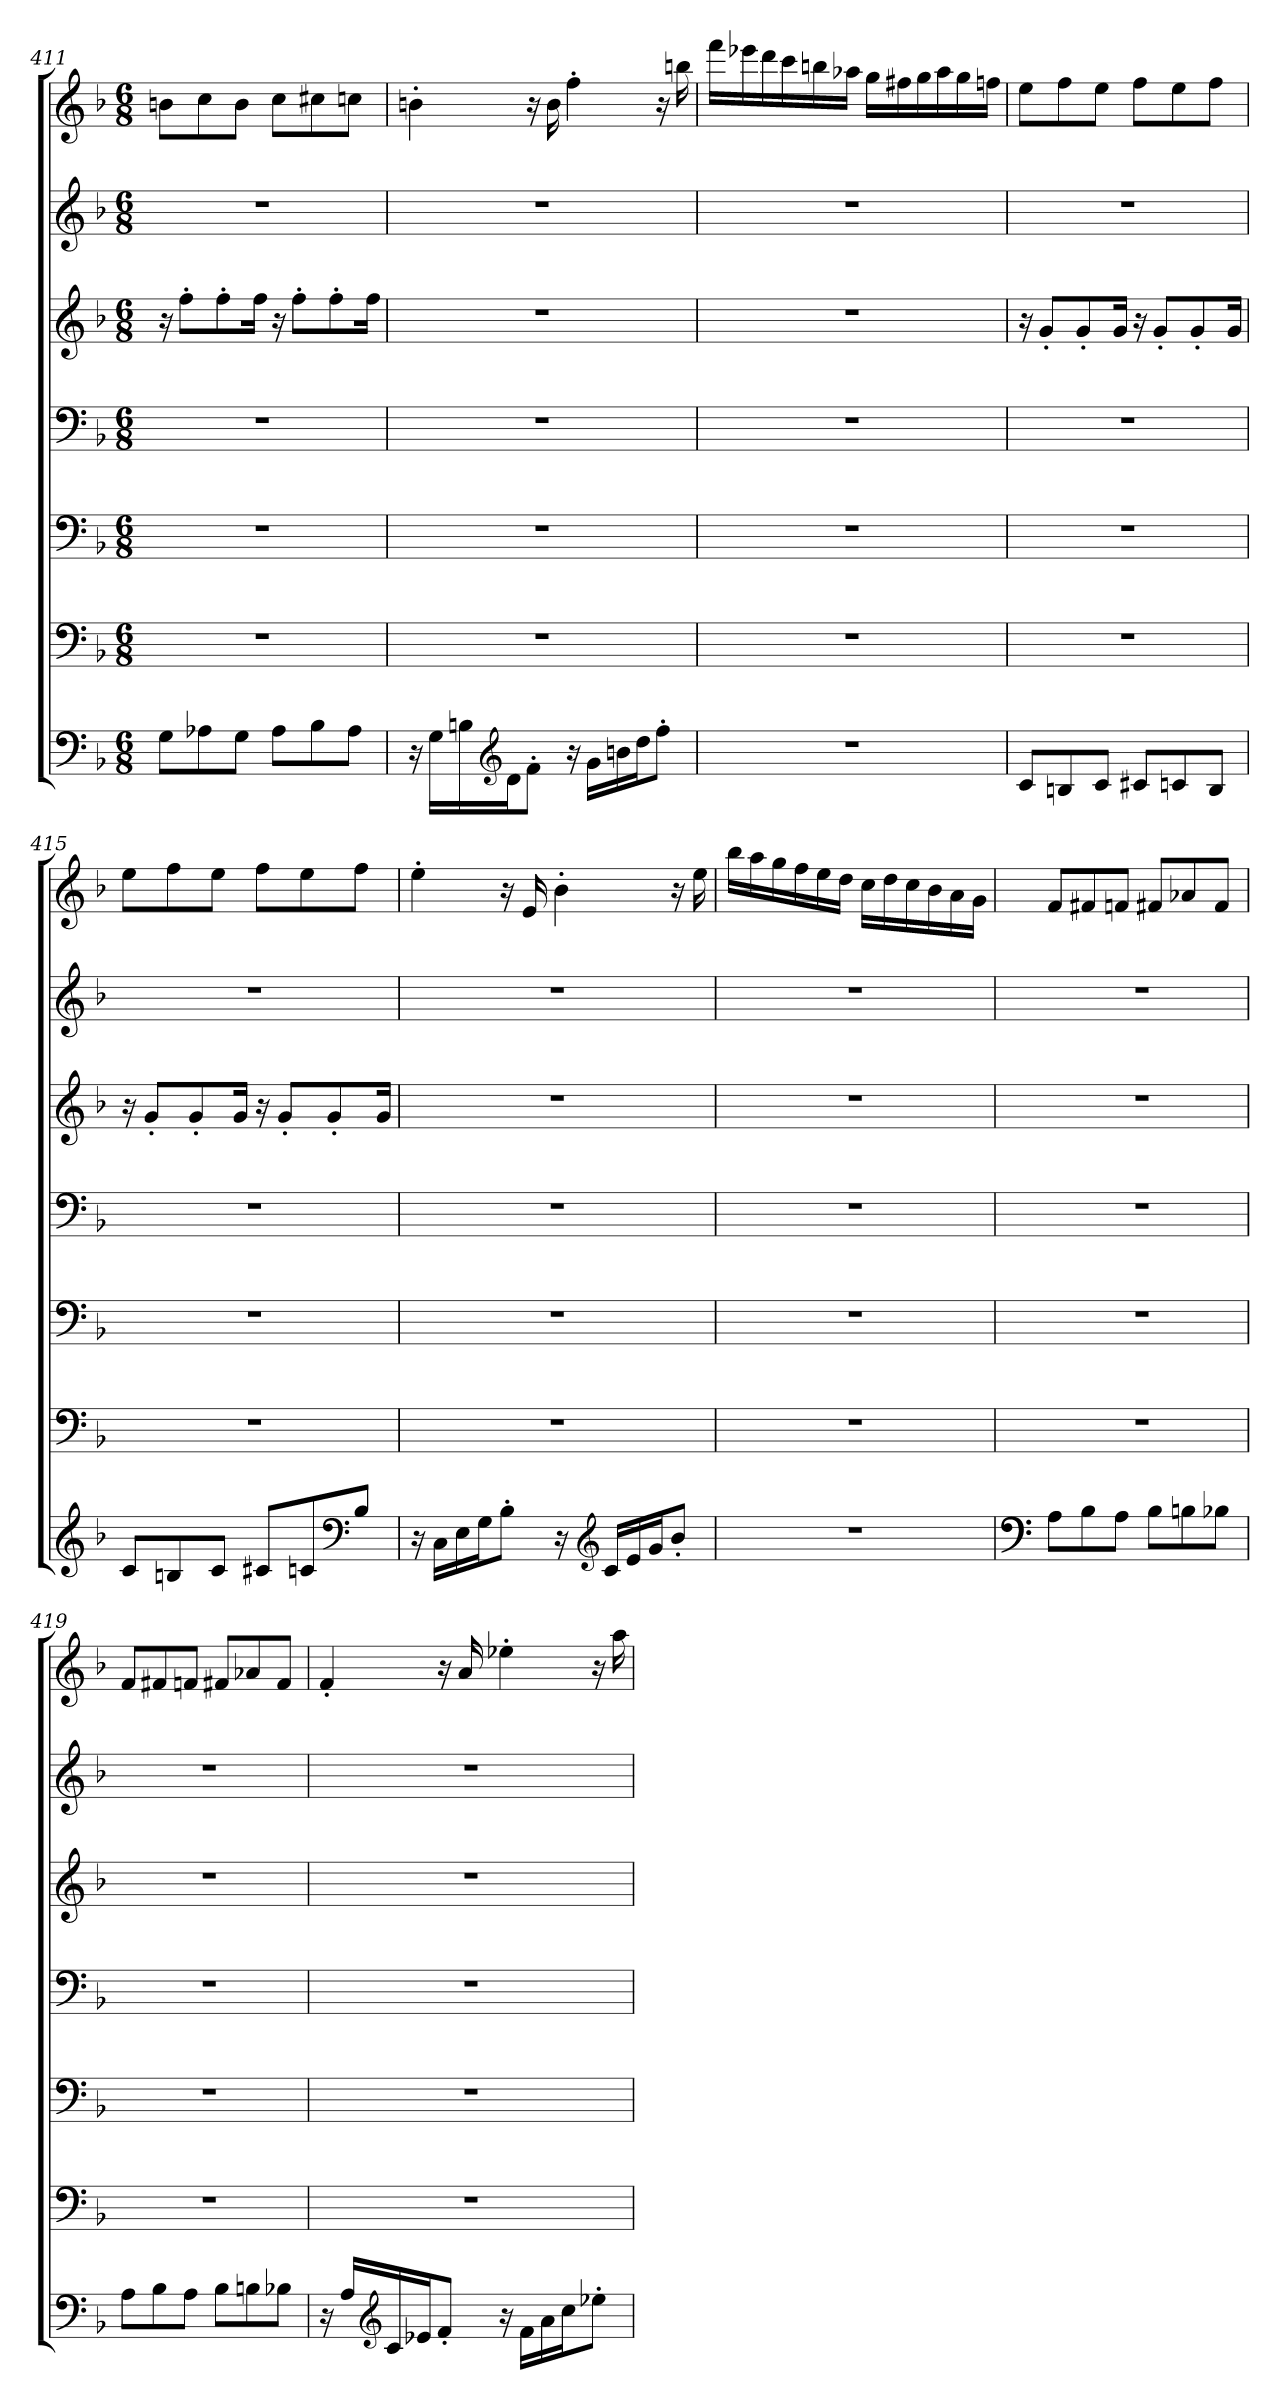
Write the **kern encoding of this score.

**kern	**kern	**kern	**kern	**kern	**kern	**kern
*part5	*part4	*part4	*part3	*part3	*part2	*part1
*staff7	*staff6	*staff5	*staff4	*staff3	*staff2	*staff1
!!LO:PB:g=z
*clefF4	*clefF4	*clefF4	*clefF4	*clefG2	*clefG2	*clefG2
*k[b-]	*k[b-]	*k[b-]	*k[b-]	*k[b-]	*k[b-]	*k[b-]
*M6/8	*M6/8	*M6/8	*M6/8	*M6/8	*M6/8	*M6/8
=411	=411	=411	=411	=411	=411	=411
8G\L	2.r	2.r	2.r	16r	2.r	8bn\L
.	.	.	.	8ff'\L	.	.
8A-X\	.	.	.	.	.	8cc\
.	.	.	.	8ff'\	.	.
8G\J	.	.	.	.	.	8b\J
.	.	.	.	16ff\Jk	.	.
8A-\L	.	.	.	16r	.	8cc\L
.	.	.	.	8ff'\L	.	.
8B-\	.	.	.	.	.	8cc#X\
.	.	.	.	8ff'\	.	.
8A-\J	.	.	.	.	.	8ccn\J
.	.	.	.	16ff\Jk	.	.
=412	=412	=412	=412	=412	=412	=412
16r	2.r	2.r	2.r	2.r	2.r	4bn'\
16G\LL	.	.	.	.	.	.
16Bn\	.	.	.	.	.	.
*clefG2	*	*	*	*	*	*
16d\J	.	.	.	.	.	.
8f'\J	.	.	.	.	.	16r
.	.	.	.	.	.	16b\
*	*	*	*	*	*	*MM158
16r	.	.	.	.	.	4ff'\
16g\LL	.	.	.	.	.	.
16bn\	.	.	.	.	.	.
16dd\J	.	.	.	.	.	.
8ff'\J	.	.	.	.	.	16r
.	.	.	.	.	.	16bbn\
=413	=413	=413	=413	=413	=413	=413
*	*	*	*	*	*	*MM159
2.r	2.r	2.r	2.r	2.r	2.r	16fff\LL
.	.	.	.	.	.	16eee-X\
.	.	.	.	.	.	16ddd\
.	.	.	.	.	.	16ccc\
.	.	.	.	.	.	16bbn\
.	.	.	.	.	.	16aa-X\JJ
.	.	.	.	.	.	16gg\LL
.	.	.	.	.	.	16ff#X\
.	.	.	.	.	.	16gg\
.	.	.	.	.	.	16aa-\
.	.	.	.	.	.	16gg\
.	.	.	.	.	.	16ffn\JJ
!!LO:PB:g=z
=414	=414	=414	=414	=414	=414	=414
8c/L	2.r	2.r	2.r	16r	2.r	8ee\L
.	.	.	.	8g'/L	.	.
8Bn/	.	.	.	.	.	8ff\
.	.	.	.	8g'/	.	.
8c/J	.	.	.	.	.	8ee\J
.	.	.	.	16g/Jk	.	.
8c#X/L	.	.	.	16r	.	8ff\L
.	.	.	.	8g'/L	.	.
8cn/	.	.	.	.	.	8ee\
.	.	.	.	8g'/	.	.
8B/J	.	.	.	.	.	8ff\J
.	.	.	.	16g/Jk	.	.
=415	=415	=415	=415	=415	=415	=415
8c/L	2.r	2.r	2.r	16r	2.r	8ee\L
.	.	.	.	8g'/L	.	.
8Bn/	.	.	.	.	.	8ff\
.	.	.	.	8g'/	.	.
8c/J	.	.	.	.	.	8ee\J
.	.	.	.	16g/Jk	.	.
8c#X/L	.	.	.	16r	.	8ff\L
.	.	.	.	8g'/L	.	.
8cn/	.	.	.	.	.	8ee\
.	.	.	.	8g'/	.	.
*clefF4	*	*	*	*	*	*
8B/J	.	.	.	.	.	8ff\J
.	.	.	.	16g/Jk	.	.
=416	=416	=416	=416	=416	=416	=416
16r	2.r	2.r	2.r	2.r	2.r	4ee'\
16C\LL	.	.	.	.	.	.
16E\	.	.	.	.	.	.
16G\J	.	.	.	.	.	.
8B-'\J	.	.	.	.	.	16r
.	.	.	.	.	.	16e/
*	*	*	*	*	*	*MM158
16r	.	.	.	.	.	4b-'\
*clefG2	*	*	*	*	*	*
16c/LL	.	.	.	.	.	.
16e/	.	.	.	.	.	.
16g/J	.	.	.	.	.	.
8b-'/J	.	.	.	.	.	16r
.	.	.	.	.	.	16ee\
!!LO:PB:g=z
=417	=417	=417	=417	=417	=417	=417
*	*	*	*	*	*	*MM159
2.r	2.r	2.r	2.r	2.r	2.r	16bb-\LL
.	.	.	.	.	.	16aa\
.	.	.	.	.	.	16gg\
.	.	.	.	.	.	16ff\
.	.	.	.	.	.	16ee\
.	.	.	.	.	.	16dd\JJ
.	.	.	.	.	.	16cc\LL
.	.	.	.	.	.	16dd\
.	.	.	.	.	.	16cc\
.	.	.	.	.	.	16b-\
.	.	.	.	.	.	16a\
.	.	.	.	.	.	16g\JJ
=418	=418	=418	=418	=418	=418	=418
*clefF4	*	*	*	*	*	*
8A\L	2.r	2.r	2.r	2.r	2.r	8f/L
8B-\	.	.	.	.	.	8f#X/
8A\J	.	.	.	.	.	8fn/J
8B-\L	.	.	.	.	.	8f#X/L
8Bn\	.	.	.	.	.	8a-X/
8B-X\J	.	.	.	.	.	8f#/J
=419	=419	=419	=419	=419	=419	=419
8A\L	2.r	2.r	2.r	2.r	2.r	8f/L
8B-\	.	.	.	.	.	8f#X/
8A\J	.	.	.	.	.	8fn/J
8B-\L	.	.	.	.	.	8f#X/L
8Bn\	.	.	.	.	.	8a-X/
8B-X\J	.	.	.	.	.	8f#/J
!!LO:PB:g=z
=420	=420	=420	=420	=420	=420	=420
16r	2.r	2.r	2.r	2.r	2.r	4f'/
16A/LL	.	.	.	.	.	.
*clefG2	*	*	*	*	*	*
16c/	.	.	.	.	.	.
16e-X/J	.	.	.	.	.	.
8f'/J	.	.	.	.	.	16r
.	.	.	.	.	.	16a/
*	*	*	*	*	*	*MM158
16r	.	.	.	.	.	4ee-X'\
16f\LL	.	.	.	.	.	.
16a\	.	.	.	.	.	.
16cc\J	.	.	.	.	.	.
8ee-X'\J	.	.	.	.	.	16r
.	.	.	.	.	.	16aa\
=	=	=	=	=	=	=
*-	*-	*-	*-	*-	*-	*-
